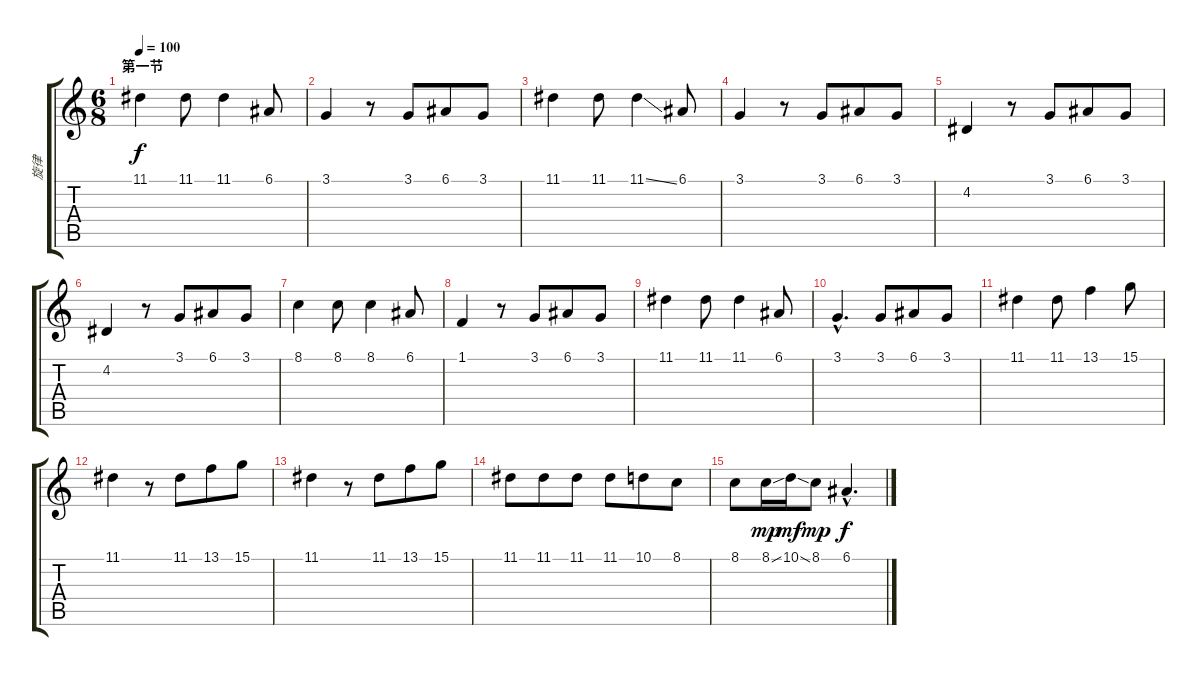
\track ("旋律" "旋律") {instrument voiceoohs}
\staff {score tabs}
\tuning (E4 B3 G3 D3 A2 E2) {hide}
\ts (6 8)
\section ("" "第一节")
\tempo 100
\clef g2
\ks c
11.1.4{dy f} 11.1.8 11.1.4 6.1.8 |
3.1.4 r.8 3.1.8 6.1.8 3.1.8 |
11.1.4 11.1.8 11.1{ss}.4 6.1.8 |
3.1.4 r.8 3.1.8 6.1.8 3.1.8 |
4.2.4 r.8 3.1.8 6.1.8{txt ""} 3.1.8 |
4.2.4 r.8 3.1.8 6.1.8 3.1.8 |
8.1.4 8.1.8 8.1.4 6.1.8 |
1.1.4 r.8 3.1.8 6.1.8 3.1.8 |
11.1.4 11.1.8 11.1.4 6.1.8 |
3.1{hac}.4{d} 3.1.8 6.1.8 3.1.8 |
11.1.4 11.1.8 13.1.4 15.1.8 |
11.1.4 r.8 11.1.8 13.1.8 15.1.8 |
11.1.4 r.8 11.1.8 13.1.8 15.1.8 |
11.1.8 11.1.8 11.1.8 11.1.8 10.1.8 8.1.8{txt ""} |
8.1.8 8.1{ss}.16{dy mp} 10.1{ss}.16{dy mf} 8.1.8{dy mp} 6.1{hac}.4{d dy f}
